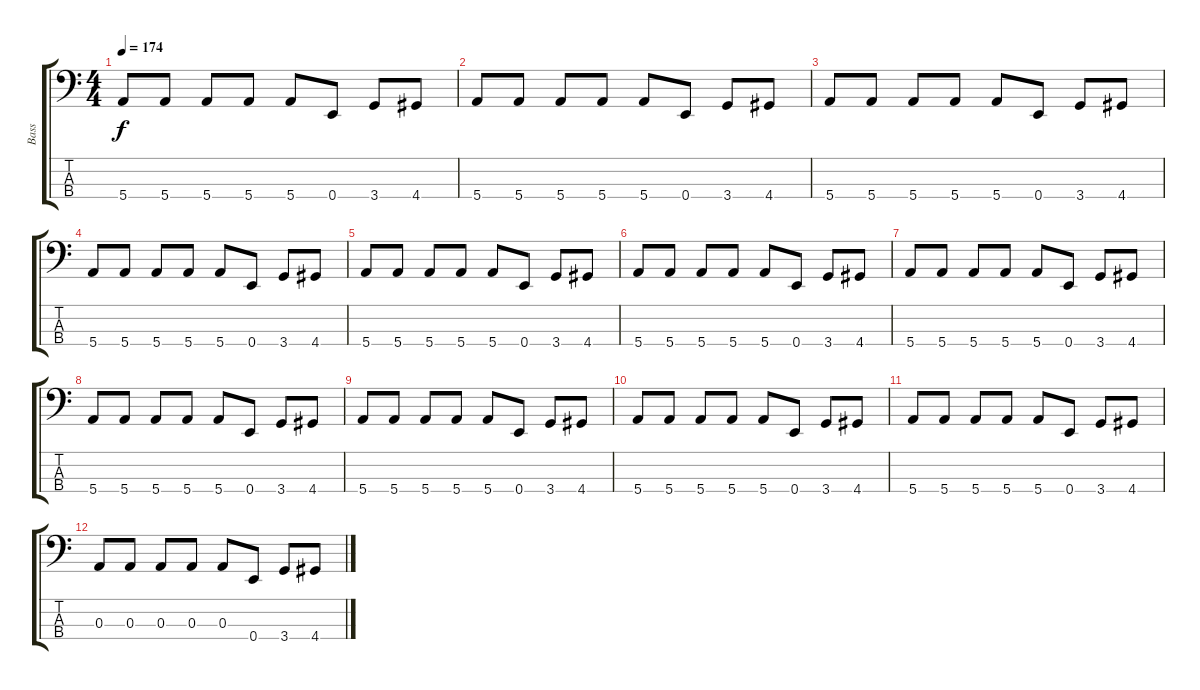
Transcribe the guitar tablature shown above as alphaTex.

\track ("Bass" "Bass") {instrument electricbassfinger}
\staff {score tabs}
\tuning (G2 D2 A1 E1) {hide}
\ts (4 4)
\tempo 174
\clef f4
\ks c
5.4.8{dy f} 5.4.8 5.4.8 5.4.8 5.4.8 0.4.8 3.4.8 4.4.8 |
5.4.8 5.4.8 5.4.8 5.4.8 5.4.8 0.4.8 3.4.8 4.4.8 |
5.4.8 5.4.8 5.4.8 5.4.8 5.4.8 0.4.8 3.4.8 4.4.8 |
5.4.8 5.4.8 5.4.8 5.4.8 5.4.8 0.4.8 3.4.8 4.4.8 |
5.4.8 5.4.8 5.4.8 5.4.8 5.4.8 0.4.8 3.4.8 4.4.8 |
5.4.8 5.4.8 5.4.8 5.4.8 5.4.8 0.4.8 3.4.8 4.4.8 |
5.4.8 5.4.8 5.4.8 5.4.8 5.4.8 0.4.8 3.4.8 4.4.8 |
5.4.8 5.4.8 5.4.8 5.4.8 5.4.8 0.4.8 3.4.8 4.4.8 |
5.4.8 5.4.8 5.4.8 5.4.8 5.4.8 0.4.8 3.4.8 4.4.8 |
5.4.8 5.4.8 5.4.8 5.4.8 5.4.8 0.4.8 3.4.8 4.4.8 |
5.4.8 5.4.8 5.4.8 5.4.8 5.4.8 0.4.8 3.4.8 4.4.8 |
0.3.8 0.3.8 0.3.8 0.3.8 0.3.8 0.4.8 3.4.8 4.4.8
